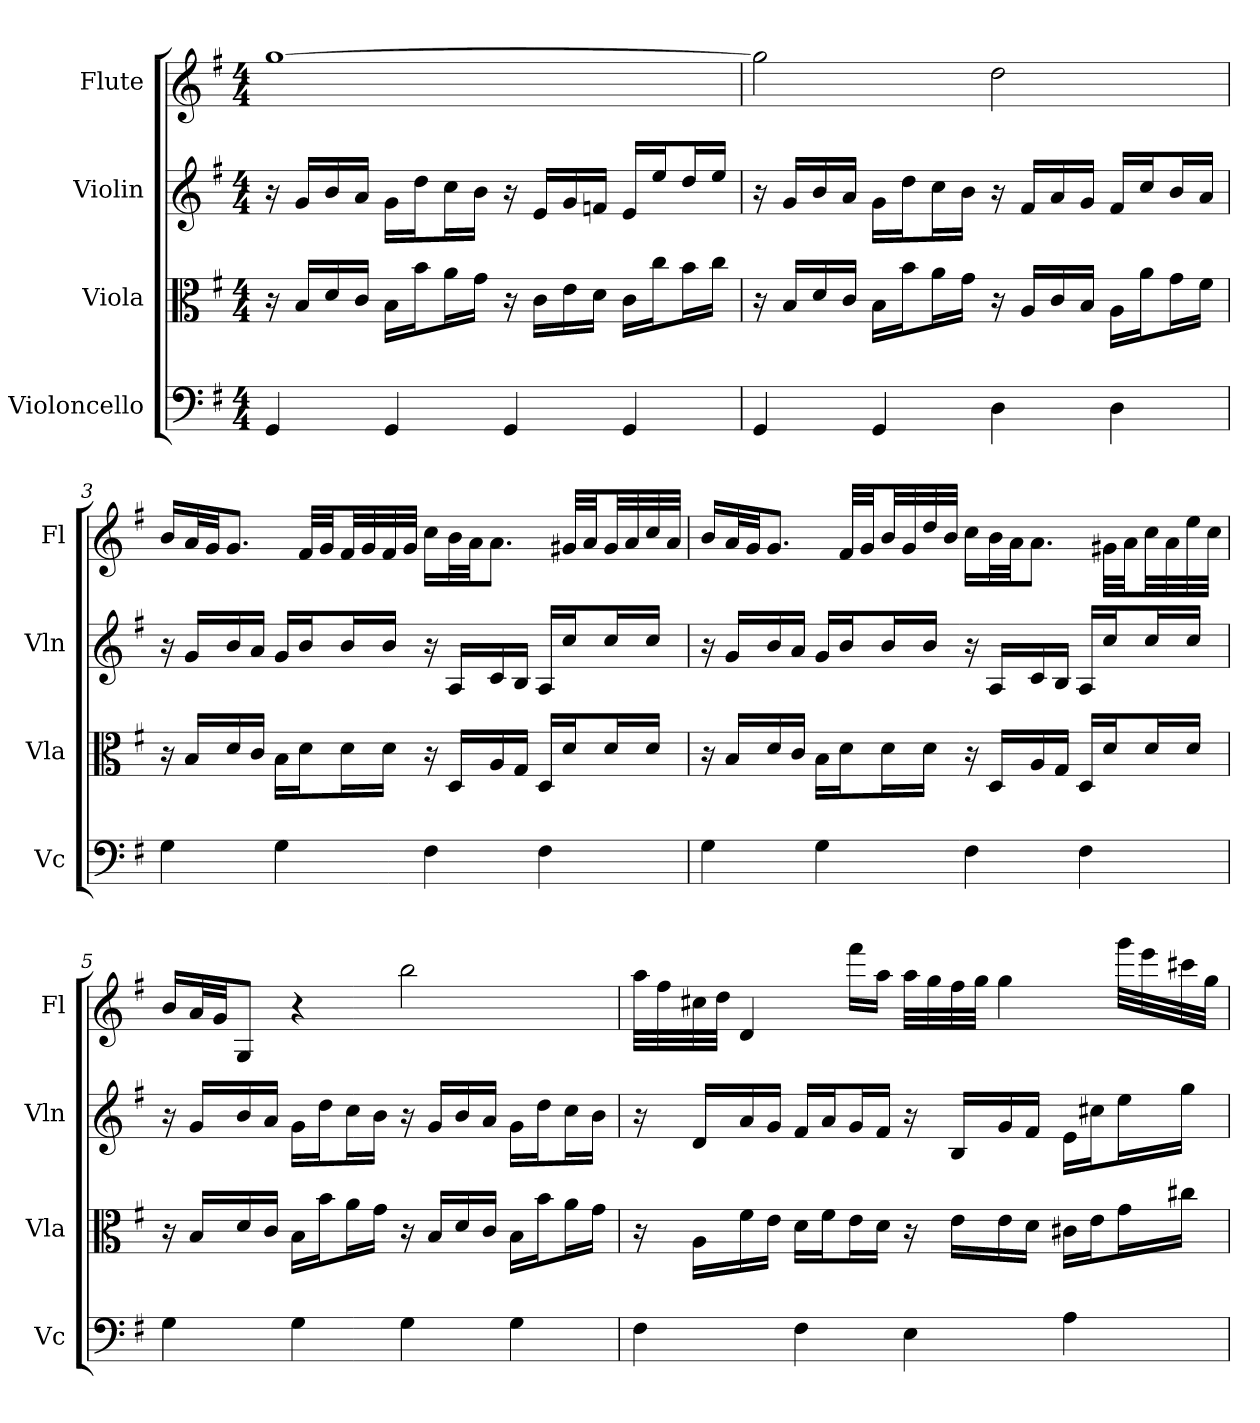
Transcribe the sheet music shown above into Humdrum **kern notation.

**kern	**kern	**kern	**kern
*part4	*part3	*part2	*part1
*staff4	*staff3	*staff2	*staff1
*I"Violoncello	*I"Viola	*I"Violin	*I"Flute
*I'Vc	*I'Vla	*I'Vln	*I'Fl
*clefF4	*clefC3	*	*
*k[f#]	*k[f#]	*k[f#]	*k[f#]
*G:	*G:	*G:	*G:
*M4/4	*M4/4	*M4/4	*M4/4
*MM50	*MM50	*MM50	*MM50
=	=	=	=
4GG	16r	16r	[1gg
.	16B/LL	16gLL	.
.	16d/	16b	.
.	16c/JJ	16aJJ	.
4GG	16B\LL	16gLL	.
.	16b\J	16ddJ	.
.	16a\L	16ccL	.
.	16g\JJ	16bJJ	.
4GG	16r	16r	.
.	16c\LL	16eLL	.
.	16e\	16g	.
.	16d\JJ	16fnJJ	.
4GG	16c\LL	16eLL	.
.	16cc\J	16eeJ	.
.	16b\L	16ddL	.
.	16cc\JJ	16eeJJ	.
=2	=2	=2	=2
4GG	16r	16r	2gg]
.	16B/LL	16gLL	.
.	16d/	16b	.
.	16c/JJ	16aJJ	.
4GG	16B\LL	16gLL	.
.	16b\J	16ddJ	.
.	16a\L	16ccL	.
.	16g\JJ	16bJJ	.
4D	16r	16r	2dd
.	16A/LL	16f#LL	.
.	16c/	16a	.
.	16B/JJ	16gJJ	.
4D	16A\LL	16f#LL	.
.	16a\J	16ccJ	.
.	16g\L	16bL	.
.	16f#\JJ	16aJJ	.
=3	=3	=3	=3
4G	16r	16r	16bLL
.	16B/LL	16gLL	32aL
.	.	.	32gJJ
.	16d/	16b	8.gJ
.	16c/JJ	16aJJ	.
4G	16B\LL	16gLL	.
.	16d\J	16bJ	32f#LLL
.	.	.	32gJJ
.	16d\L	16bL	32f#LL
.	.	.	32g
.	16d\JJ	16bJJ	32f#
.	.	.	32gJJJ
4F#	16r	16r	16ccLL
.	16D/LL	16ALL	32bL
.	.	.	32aJJ
.	16A/	16c	8.aJ
.	16G/JJ	16BJJ	.
4F#	16D/LL	16ALL	.
.	16d/J	16ccJ	32g#XLLL
.	.	.	32aJJ
.	16d/L	16ccL	32g#LL
.	.	.	32a
.	16d/JJ	16ccJJ	32cc
.	.	.	32aJJJ
=4	=4	=4	=4
4G	16r	16r	16bLL
.	16B/LL	16gLL	32aL
.	.	.	32gJJ
.	16d/	16b	8.gJ
.	16c/JJ	16aJJ	.
4G	16B\LL	16gLL	.
.	16d\J	16bJ	32f#LLL
.	.	.	32gJJ
.	16d\L	16bL	32bLL
.	.	.	32g
.	16d\JJ	16bJJ	32dd
.	.	.	32bJJJ
4F#	16r	16r	16ccLL
.	16D/LL	16ALL	32bL
.	.	.	32aJJ
.	16A/	16c	8.aJ
.	16G/JJ	16BJJ	.
4F#	16D/LL	16ALL	.
.	16d/J	16ccJ	32g#XLLL
.	.	.	32aJJ
.	16d/L	16ccL	32ccLL
.	.	.	32a
.	16d/JJ	16ccJJ	32ee
.	.	.	32ccJJJ
=5	=5	=5	=5
4G	16r	16r	16bLL
.	16B/LL	16gLL	32aL
.	.	.	32gJJ
.	16d/	16b	8GJ
.	16c/JJ	16aJJ	.
4G	16B\LL	16gLL	4r
.	16b\J	16ddJ	.
.	16a\L	16ccL	.
.	16g\JJ	16bJJ	.
4G	16r	16r	2bb
.	16B/LL	16gLL	.
.	16d/	16b	.
.	16c/JJ	16aJJ	.
4G	16B\LL	16gLL	.
.	16b\J	16ddJ	.
.	16a\L	16ccL	.
.	16g\JJ	16bJJ	.
=6	=6	=6	=6
4F#	16r	16r	32aaLLL
.	.	.	32ff#
.	16A\LL	16dLL	32cc#X
.	.	.	32ddJJJ
.	16f#\	16a	4d
.	16e\JJ	16gJJ	.
4F#	16d\LL	16f#LL	.
.	16f#\J	16aJ	.
.	16e\L	16gL	16fff#LL
.	16d\JJ	16f#JJ	16aaJJ
4E	16r	16r	32aaLLL
.	.	.	32gg
.	16e\LL	16BLL	32ff#
.	.	.	32ggJJJ
.	16e\	16g	4gg
.	16d\JJ	16f#JJ	.
4A	16c#X\LL	16eLL	.
.	16e\J	16cc#XJ	.
.	16g\L	16eeL	32gggLLL
.	.	.	32eee
.	16cc#X\JJ	16ggJJ	32ccc#X
.	.	.	32ggJJJ
=	=	=	=
*-	*-	*-	*-
